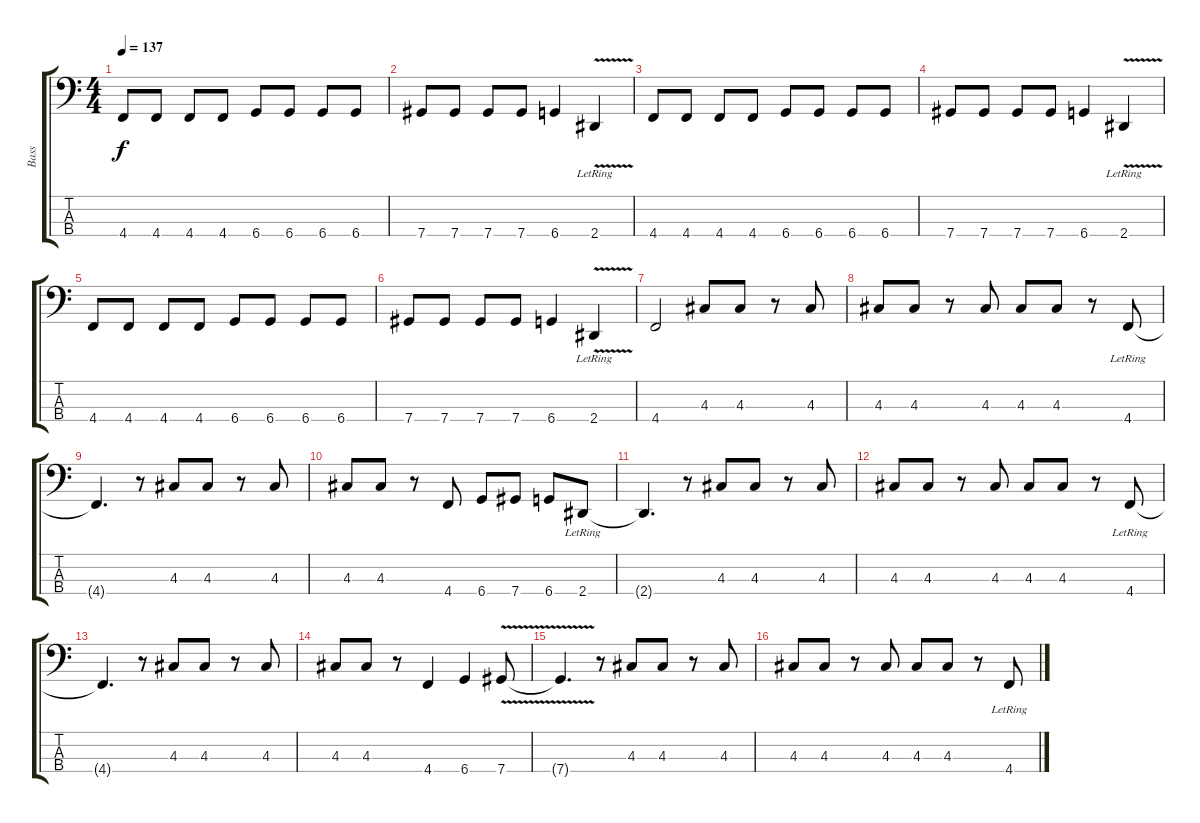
\track ("Bass" "Bass") {instrument electricbassfinger}
\staff {score tabs}
\tuning (G2 D2 A1 Db1) {hide}
\ts (4 4)
\tempo 137
\clef f4
\ks c
4.4.8{dy f} 4.4.8 4.4.8 4.4.8 6.4.8 6.4.8 6.4.8 6.4.8 |
7.4.8 7.4.8 7.4.8 7.4.8 6.4.4 2.4{v lr}.4 |
4.4.8 4.4.8 4.4.8 4.4.8 6.4.8 6.4.8 6.4.8 6.4.8 |
7.4.8 7.4.8 7.4.8 7.4.8 6.4.4 2.4{v lr}.4 |
4.4.8 4.4.8 4.4.8 4.4.8 6.4.8 6.4.8 6.4.8 6.4.8 |
7.4.8 7.4.8 7.4.8 7.4.8 6.4.4 2.4{v lr}.4 |
4.4.2 4.3.8 4.3.8 r.8 4.3.8 |
4.3.8 4.3.8 r.8 4.3.8 4.3.8 4.3.8 r.8 4.4{lr}.8 |
4.4{t}.4{d} r.8 4.3.8 4.3.8 r.8 4.3.8 |
4.3.8 4.3.8 r.8 4.4.8 6.4.8 7.4.8 6.4.8 2.4{lr}.8 |
2.4{t}.4{d} r.8 4.3.8 4.3.8 r.8 4.3.8 |
4.3.8 4.3.8 r.8 4.3.8 4.3.8 4.3.8 r.8 4.4{lr}.8 |
4.4{t}.4{d} r.8 4.3.8 4.3.8 r.8 4.3.8 |
4.3.8 4.3.8 r.8 4.4.4 6.4.4 7.4{v}.8 |
7.4{t}.4{d} r.8 4.3.8 4.3.8 r.8 4.3.8 |
4.3.8 4.3.8 r.8 4.3.8 4.3.8 4.3.8 r.8 4.4{lr}.8
